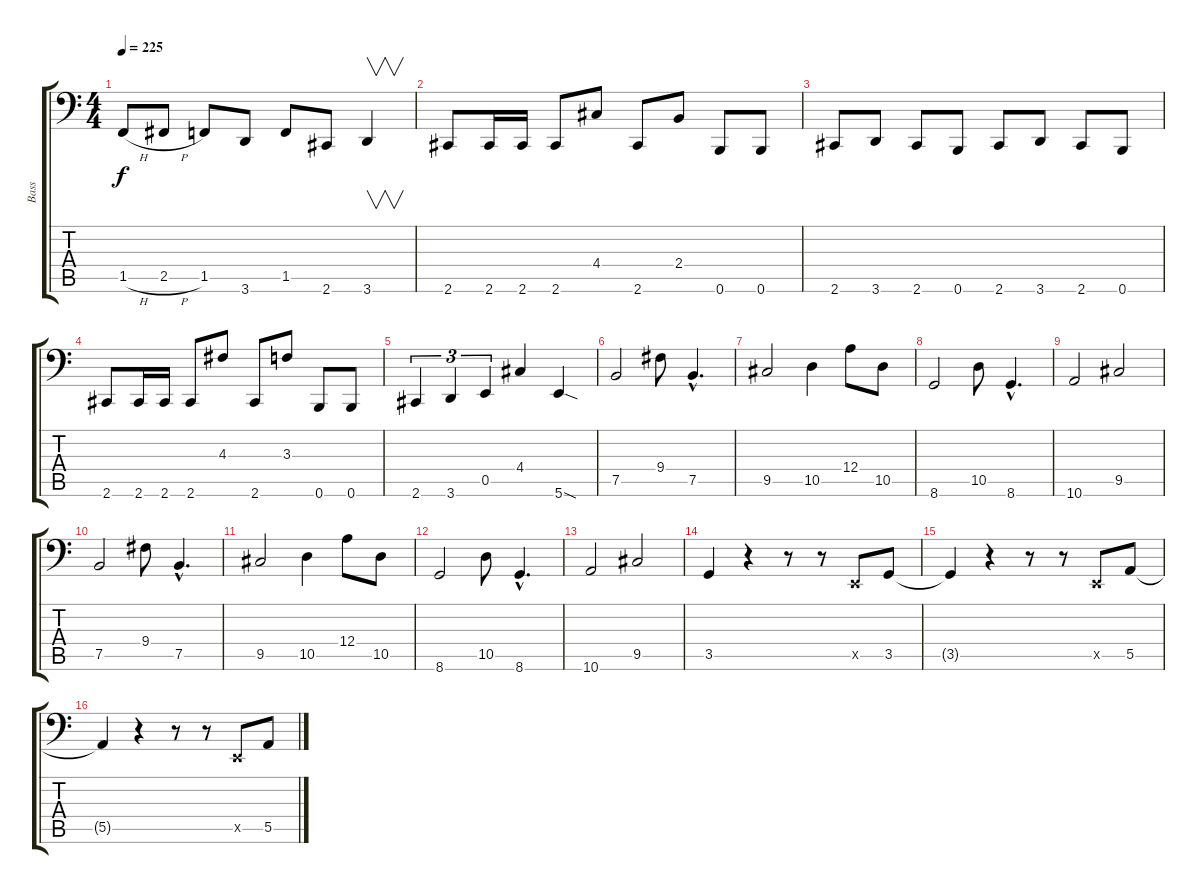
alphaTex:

\track ("Bass" "Bass") {instrument electricbasspick}
\staff {score tabs}
\tuning (B2 Gb2 D2 A1 E1 B0) {hide}
\ts (4 4)
\tempo 225
\clef f4
\ks c
1.5{h}.8{dy f} 2.5{h}.8 1.5.8 3.6.8 1.5.8 2.6.8 3.6.4{v} |
2.6.8 2.6.16 2.6.16 2.6.8 4.4.8 2.6.8 2.4.8 0.6.8 0.6.8 |
2.6.8 3.6.8 2.6.8 0.6.8 2.6.8 3.6.8 2.6.8 0.6.8 |
2.6.8 2.6.16 2.6.16 2.6.8 4.3.8 2.6.8 3.3.8 0.6.8 0.6.8 |
2.6.4{tu (3 2)} 3.6.4{tu (3 2)} 0.5.4{tu (3 2)} 4.4.4 5.6{sod}.4 |
7.5.2 9.4.8 7.5{hac}.4{d} |
9.5.2 10.5.4 12.4.8 10.5.8 |
8.6.2 10.5.8 8.6{hac}.4{d} |
10.6.2 9.5.2 |
7.5.2 9.4.8 7.5{hac}.4{d} |
9.5.2 10.5.4 12.4.8 10.5.8 |
8.6.2 10.5.8 8.6{hac}.4{d} |
10.6.2 9.5.2 |
3.5.4 r.4 r.8 r.8 0.5{x}.8 3.5.8 |
3.5{t}.4 r.4 r.8 r.8 0.5{x}.8 5.5.8 |
5.5{t}.4 r.4 r.8 r.8 0.5{x}.8 5.5.8
